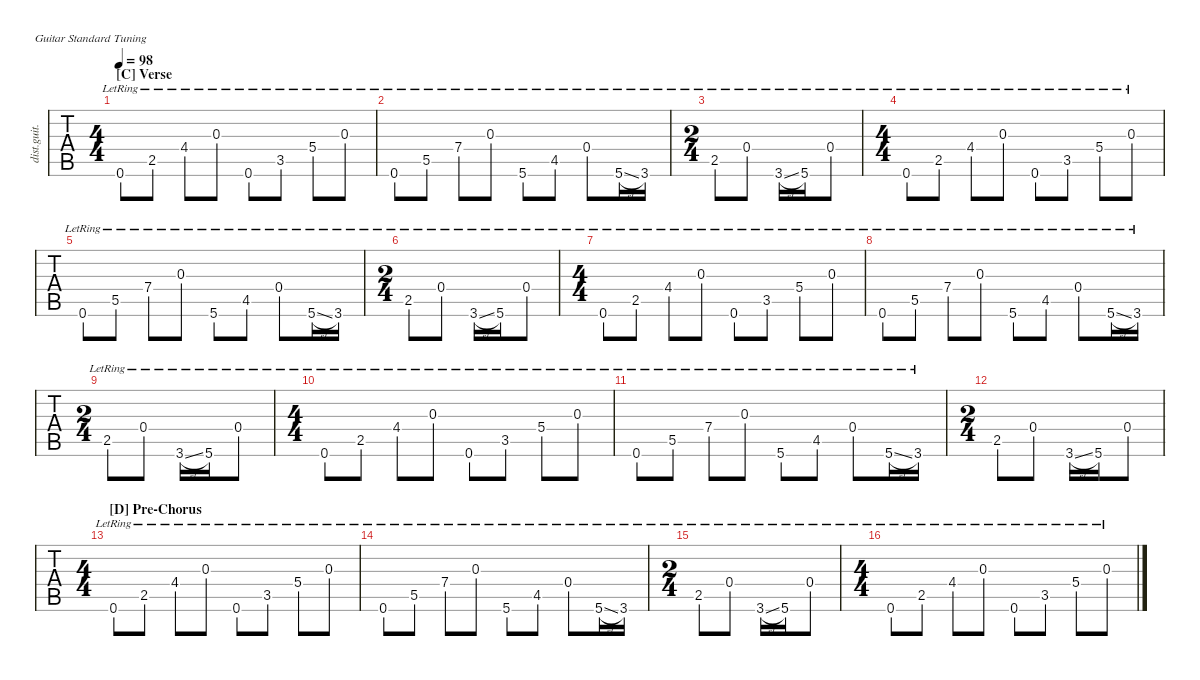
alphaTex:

\defaultSystemsLayout 4
\hideDynamics
\bracketExtendMode nobrackets
\track ("Clean Guitar (James)" "dist.guit.") {instrument distortionguitar}
\staff {tabs}
\tuning (E4 B3 G3 D3 A2 E2)
\ts (4 4)
\beaming (8 2 2 2 2)
\section ("C" "Verse")
\tempo 98
\clef g2
\ks eminor
0.6{lr acc forcenatural}.8{dy mf} 2.5{lr acc forcenatural}.8 4.4{lr acc #}.8 0.3{lr acc forcenatural}.8 0.6{lr acc forcenatural}.8 3.5{lr acc forcenatural}.8 5.4{lr acc forcenatural}.8 0.3{lr acc forcenatural}.8 |
0.6{lr acc forcenatural}.8 5.5{lr acc forcenatural}.8 7.4{lr acc forcenatural}.8 0.3{lr acc forcenatural}.8 5.6{lr acc forcenatural}.8 4.5{lr acc #}.8 0.4{lr acc forcenatural}.8 5.6{sl lr acc forcenatural}.16 3.6{lr acc forcenatural}.16 |
\ts (2 4)
\beaming (8 2 2)
2.5{lr acc forcenatural}.8 0.4{lr acc forcenatural}.8 3.6{sl lr acc forcenatural}.16 5.6{lr acc forcenatural}.16 0.4{lr acc forcenatural}.8 |
\ts (4 4)
\beaming (8 2 2 2 2)
0.6{lr acc forcenatural}.8 2.5{lr acc forcenatural}.8 4.4{lr acc #}.8 0.3{lr acc forcenatural}.8 0.6{lr acc forcenatural}.8 3.5{lr acc forcenatural}.8 5.4{lr acc forcenatural}.8 0.3{lr acc forcenatural}.8 |
0.6{lr acc forcenatural}.8 5.5{lr acc forcenatural}.8 7.4{lr acc forcenatural}.8 0.3{lr acc forcenatural}.8 5.6{lr acc forcenatural}.8 4.5{lr acc #}.8 0.4{lr acc forcenatural}.8 5.6{sl lr acc forcenatural}.16 3.6{lr acc forcenatural}.16 |
\ts (2 4)
\beaming (8 2 2)
2.5{lr acc forcenatural}.8 0.4{lr acc forcenatural}.8 3.6{sl lr acc forcenatural}.16 5.6{lr acc forcenatural}.16 0.4{lr acc forcenatural}.8 |
\ts (4 4)
\beaming (8 2 2 2 2)
0.6{lr acc forcenatural}.8 2.5{lr acc forcenatural}.8 4.4{lr acc #}.8 0.3{lr acc forcenatural}.8 0.6{lr acc forcenatural}.8 3.5{lr acc forcenatural}.8 5.4{lr acc forcenatural}.8 0.3{lr acc forcenatural}.8 |
0.6{lr acc forcenatural}.8 5.5{lr acc forcenatural}.8 7.4{lr acc forcenatural}.8 0.3{lr acc forcenatural}.8 5.6{lr acc forcenatural}.8 4.5{lr acc #}.8 0.4{lr acc forcenatural}.8 5.6{sl lr acc forcenatural}.16 3.6{lr acc forcenatural}.16 |
\ts (2 4)
\beaming (8 2 2)
2.5{lr acc forcenatural}.8 0.4{lr acc forcenatural}.8 3.6{sl lr acc forcenatural}.16 5.6{lr acc forcenatural}.16 0.4{lr acc forcenatural}.8 |
\ts (4 4)
\beaming (8 2 2 2 2)
0.6{lr acc forcenatural}.8 2.5{lr acc forcenatural}.8 4.4{lr acc #}.8 0.3{lr acc forcenatural}.8 0.6{lr acc forcenatural}.8 3.5{lr acc forcenatural}.8 5.4{lr acc forcenatural}.8 0.3{lr acc forcenatural}.8 |
0.6{lr acc forcenatural}.8 5.5{lr acc forcenatural}.8 7.4{lr acc forcenatural}.8 0.3{lr acc forcenatural}.8 5.6{lr acc forcenatural}.8 4.5{lr acc #}.8 0.4{lr acc forcenatural}.8 5.6{sl lr acc forcenatural}.16 3.6{lr acc forcenatural}.16 |
\ts (2 4)
\beaming (8 2 2)
2.5{acc forcenatural}.8 0.4{acc forcenatural}.8 3.6{sl acc forcenatural}.16 5.6{acc forcenatural}.16 0.4{acc forcenatural}.8 |
\ts (4 4)
\beaming (8 2 2 2 2)
\section ("D" "Pre-Chorus")
0.6{lr acc forcenatural}.8 2.5{lr acc forcenatural}.8 4.4{lr acc #}.8 0.3{lr acc forcenatural}.8 0.6{lr acc forcenatural}.8 3.5{lr acc forcenatural}.8 5.4{lr acc forcenatural}.8 0.3{lr acc forcenatural}.8 |
0.6{lr acc forcenatural}.8 5.5{lr acc forcenatural}.8 7.4{lr acc forcenatural}.8 0.3{lr acc forcenatural}.8 5.6{lr acc forcenatural}.8 4.5{lr acc #}.8 0.4{lr acc forcenatural}.8 5.6{sl lr acc forcenatural}.16 3.6{lr acc forcenatural}.16 |
\ts (2 4)
\beaming (8 2 2)
2.5{lr acc forcenatural}.8 0.4{lr acc forcenatural}.8 3.6{sl lr acc forcenatural}.16 5.6{lr acc forcenatural}.16 0.4{lr acc forcenatural}.8 |
\ts (4 4)
\beaming (8 2 2 2 2)
0.6{lr acc forcenatural}.8 2.5{lr acc forcenatural}.8 4.4{lr acc #}.8 0.3{lr acc forcenatural}.8 0.6{lr acc forcenatural}.8 3.5{lr acc forcenatural}.8 5.4{lr acc forcenatural}.8 0.3{lr acc forcenatural}.8
